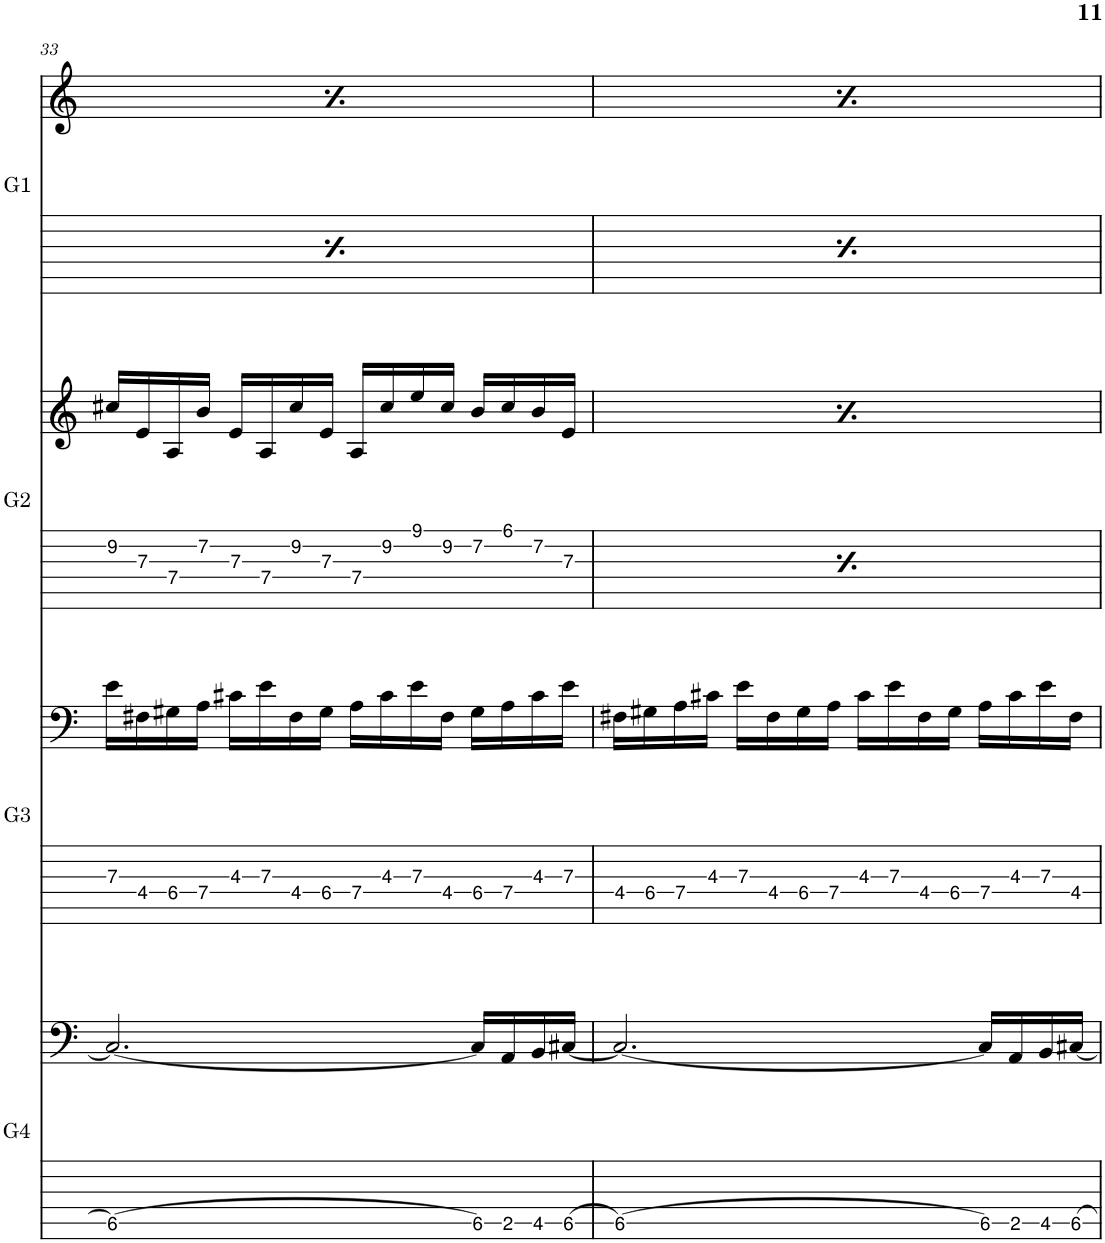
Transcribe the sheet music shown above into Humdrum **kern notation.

**kern	**kern	**kern	**kern	**kern	**kern	**kern	**kern
*part4	*part4	*part3	*part3	*part2	*part2	*part1	*part1
*staff8	*staff7	*staff6	*staff5	*staff4	*staff3	*staff2	*staff1
*I"G4	*	*I"G3	*	*I"G2	*	*I"G1	*
*I'G4	*	*I'G3	*	*I'G2	*	*I'G1	*
!!LO:PB:g=z
*clefF4	*clefF4	*clefF4	*clefF4	*	*clefG2	*	*clefG2
*k[]	*k[]	*k[]	*k[]	*k[]	*k[]	*k[]	*k[]
*M4/4	*M4/4	*M4/4	*M4/4	*M4/4	*M4/4	*M4/4	*M4/4
!!LO:REH:place=s1:a:B:cj:fs=14:t=E
=33	=33	=33	=33	=33	=33	=33	=33
!	!	!	!	!	!	!	!LO:TX:a:t=F# Minor
2.C#_	2.C#/_	16eLL	16e\LL	16cc#LL	16cc#X/LL	16aLL	16a/LL
.	.	16F#XJ	16F#X\	16eJ	16e/	16c#J	16c#X/
.	.	16G#XL	16G#X\	16AL	16A/	16F#L	16F#X/
.	.	16AJJ	16A\JJ	16bJJ	16b/JJ	16f#JJ	16f#X/JJ
.	.	16c#XLL	16c#X\LL	16eLL	16e/LL	16c#LL	16c#/LL
.	.	16eJ	16e\	16AJ	16A/	16F#J	16F#/
.	.	16F#XL	16F#\	16cc#L	16cc#/	16aL	16a/
.	.	16G#XJJ	16G#\JJ	16eJJ	16e/JJ	16c#JJ	16c#/JJ
.	.	16ALL	16A\LL	16ALL	16A/LL	16F#LL	16F#/LL
.	.	16c#XJ	16c#\	16cc#J	16cc#/	16aJ	16a/
.	.	16eL	16e\	16eeL	16ee/	16bL	16b/
.	.	16F#XJJ	16F#\JJ	16cc#JJ	16cc#/JJ	16aJJ	16a/JJ
16C#LL]	16C#/LL]	16G#XLL	16G#\LL	16bLL	16b/LL	16f#LL	16f#/LL
16AAJ	16AA/	16AJ	16A\	16cc#J	16cc#/	16aJ	16a/
16BBL	16BB/	16c#XL	16c#\	16bL	16b/	16f#L	16f#/
[16C#XJJ	[16C#X/JJ	16eJJ	16e\JJ	16eJJ	16e/JJ	16c#JJ	16c#/JJ
!!LO:REH:place=s1:a:B:cj:fs=14:t=E
=34	=34	=34	=34	=34	=34	=34	=34
!	!	!	!	!	!	!	!LO:TX:a:t=F# Minor
2.C#_	2.C#/_	16F#LL	16F#X\LL	16cc#LL	16cc#X/LL	16aLL	16a/LL
.	.	16G#J	16G#X\	16eJ	16e/	16c#J	16c#X/
.	.	16AL	16A\	16AL	16A/	16F#L	16F#X/
.	.	16c#JJ	16c#X\JJ	16bJJ	16b/JJ	16f#JJ	16f#X/JJ
.	.	16eLL	16e\LL	16eLL	16e/LL	16c#LL	16c#/LL
.	.	16F#J	16F#\	16AJ	16A/	16F#J	16F#/
.	.	16G#L	16G#\	16cc#L	16cc#/	16aL	16a/
.	.	16AJJ	16A\JJ	16eJJ	16e/JJ	16c#JJ	16c#/JJ
.	.	16c#LL	16c#\LL	16ALL	16A/LL	16F#LL	16F#/LL
.	.	16eJ	16e\	16cc#J	16cc#/	16aJ	16a/
.	.	16F#L	16F#\	16eeL	16ee/	16bL	16b/
.	.	16G#JJ	16G#\JJ	16cc#JJ	16cc#/JJ	16aJJ	16a/JJ
16C#LL]	16C#/LL]	16ALL	16A\LL	16bLL	16b/LL	16f#LL	16f#/LL
16AAJ	16AA/	16c#J	16c#\	16cc#J	16cc#/	16aJ	16a/
16BBL	16BB/	16eL	16e\	16bL	16b/	16f#L	16f#/
[16C#XJJ	[16C#X/JJ	16F#XJJ	16F#\JJ	16eJJ	16e/JJ	16c#JJ	16c#/JJ
=	=	=	=	=	=	=	=
*-	*-	*-	*-	*-	*-	*-	*-
